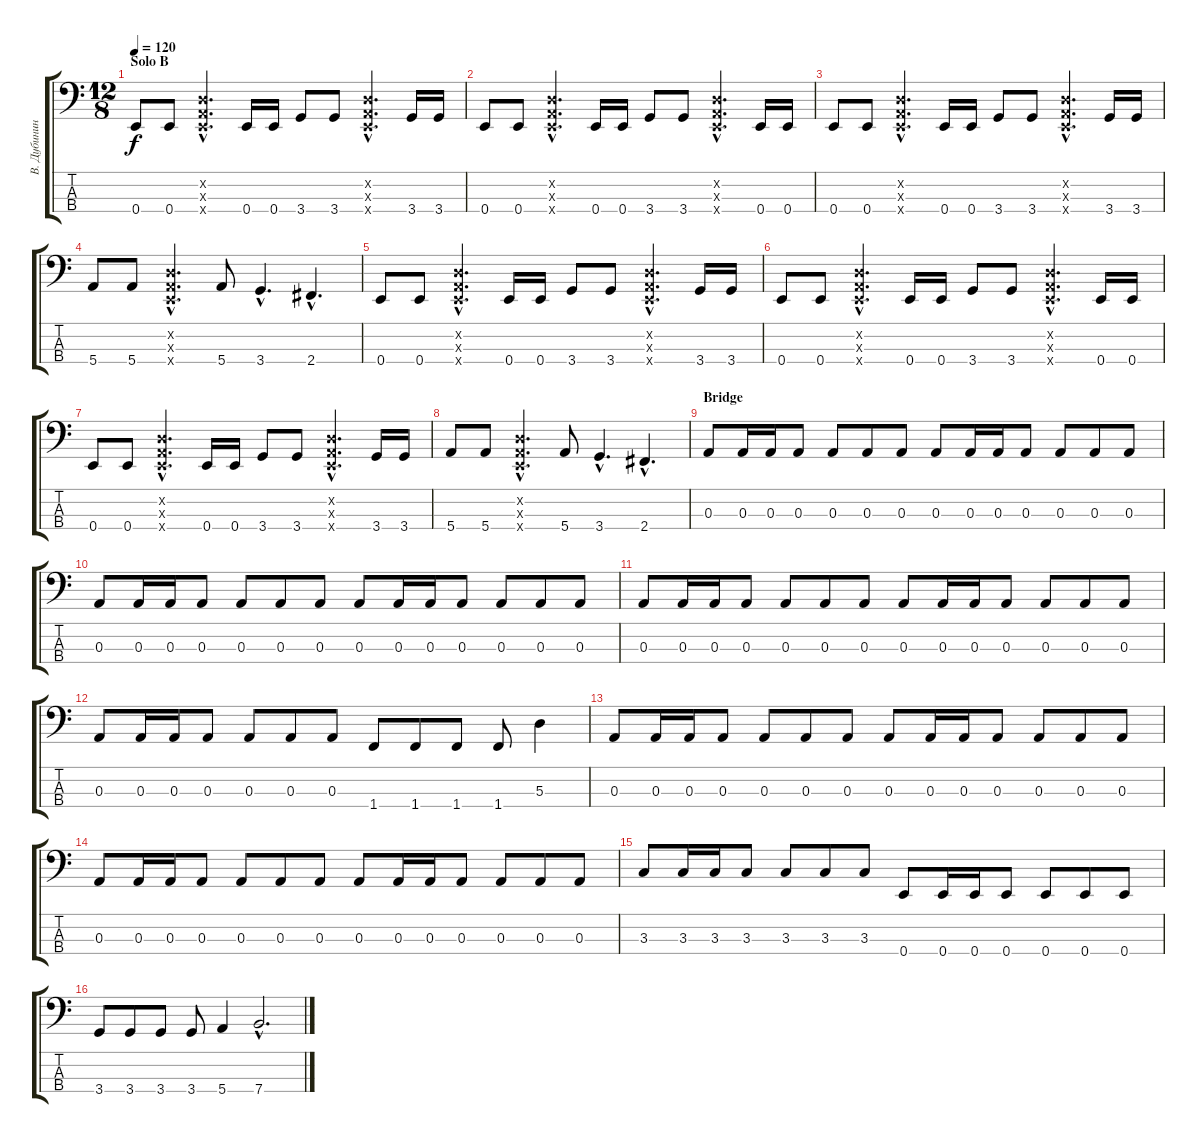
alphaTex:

\track ("В. Дубинин" "В. Дубинин") {instrument acousticbass}
\staff {score tabs}
\tuning (G2 D2 A1 E1) {hide}
\ts (12 8)
\section ("" "Solo B")
\tempo 120
\clef f4
\ks c
0.4.8{dy f} 0.4.8 (0.2{hac x} 0.3{hac x} 0.4{hac x}).4{d} 0.4.16 0.4.16 3.4.8 3.4.8 (0.2{hac x} 0.3{hac x} 0.4{hac x}).4{d} 3.4.16 3.4.16 |
0.4.8 0.4.8 (0.2{hac x} 0.3{hac x} 0.4{hac x}).4{d} 0.4.16 0.4.16 3.4.8 3.4.8 (0.2{hac x} 0.3{hac x} 0.4{hac x}).4{d} 0.4.16 0.4.16 |
0.4.8 0.4.8 (0.2{hac x} 0.3{hac x} 0.4{hac x}).4{d} 0.4.16 0.4.16 3.4.8 3.4.8 (0.2{hac x} 0.3{hac x} 0.4{hac x}).4{d} 3.4.16 3.4.16 |
5.4.8 5.4.8 (0.2{hac x} 0.3{hac x} 0.4{hac x}).4{d} 5.4.8 3.4{hac}.4{d} 2.4{hac}.4{d} |
0.4.8 0.4.8 (0.2{hac x} 0.3{hac x} 0.4{hac x}).4{d} 0.4.16 0.4.16 3.4.8 3.4.8 (0.2{hac x} 0.3{hac x} 0.4{hac x}).4{d} 3.4.16 3.4.16 |
0.4.8 0.4.8 (0.2{hac x} 0.3{hac x} 0.4{hac x}).4{d} 0.4.16 0.4.16 3.4.8 3.4.8 (0.2{hac x} 0.3{hac x} 0.4{hac x}).4{d} 0.4.16 0.4.16 |
0.4.8 0.4.8 (0.2{hac x} 0.3{hac x} 0.4{hac x}).4{d} 0.4.16 0.4.16 3.4.8 3.4.8 (0.2{hac x} 0.3{hac x} 0.4{hac x}).4{d} 3.4.16 3.4.16 |
5.4.8 5.4.8 (0.2{hac x} 0.3{hac x} 0.4{hac x}).4{d} 5.4.8 3.4{hac}.4{d} 2.4{hac}.4{d} |
\section ("" "Bridge")
0.3.8 0.3.16 0.3.16 0.3.8 0.3.8 0.3.8 0.3.8 0.3.8 0.3.16 0.3.16 0.3.8 0.3.8 0.3.8 0.3.8 |
0.3.8 0.3.16 0.3.16 0.3.8 0.3.8 0.3.8 0.3.8 0.3.8 0.3.16 0.3.16 0.3.8 0.3.8 0.3.8 0.3.8 |
0.3.8 0.3.16 0.3.16 0.3.8 0.3.8 0.3.8 0.3.8 0.3.8 0.3.16 0.3.16 0.3.8 0.3.8 0.3.8 0.3.8 |
0.3.8 0.3.16 0.3.16 0.3.8 0.3.8 0.3.8 0.3.8 1.4.8 1.4.8 1.4.8 1.4.8 5.3.4 |
0.3.8 0.3.16 0.3.16 0.3.8 0.3.8 0.3.8 0.3.8 0.3.8 0.3.16 0.3.16 0.3.8 0.3.8 0.3.8 0.3.8 |
0.3.8 0.3.16 0.3.16 0.3.8 0.3.8 0.3.8 0.3.8 0.3.8 0.3.16 0.3.16 0.3.8 0.3.8 0.3.8 0.3.8 |
3.3.8 3.3.16 3.3.16 3.3.8 3.3.8 3.3.8 3.3.8 0.4.8 0.4.16 0.4.16 0.4.8 0.4.8 0.4.8 0.4.8 |
3.4.8 3.4.8 3.4.8 3.4.8 5.4.4 7.4{hac}.2{d}
